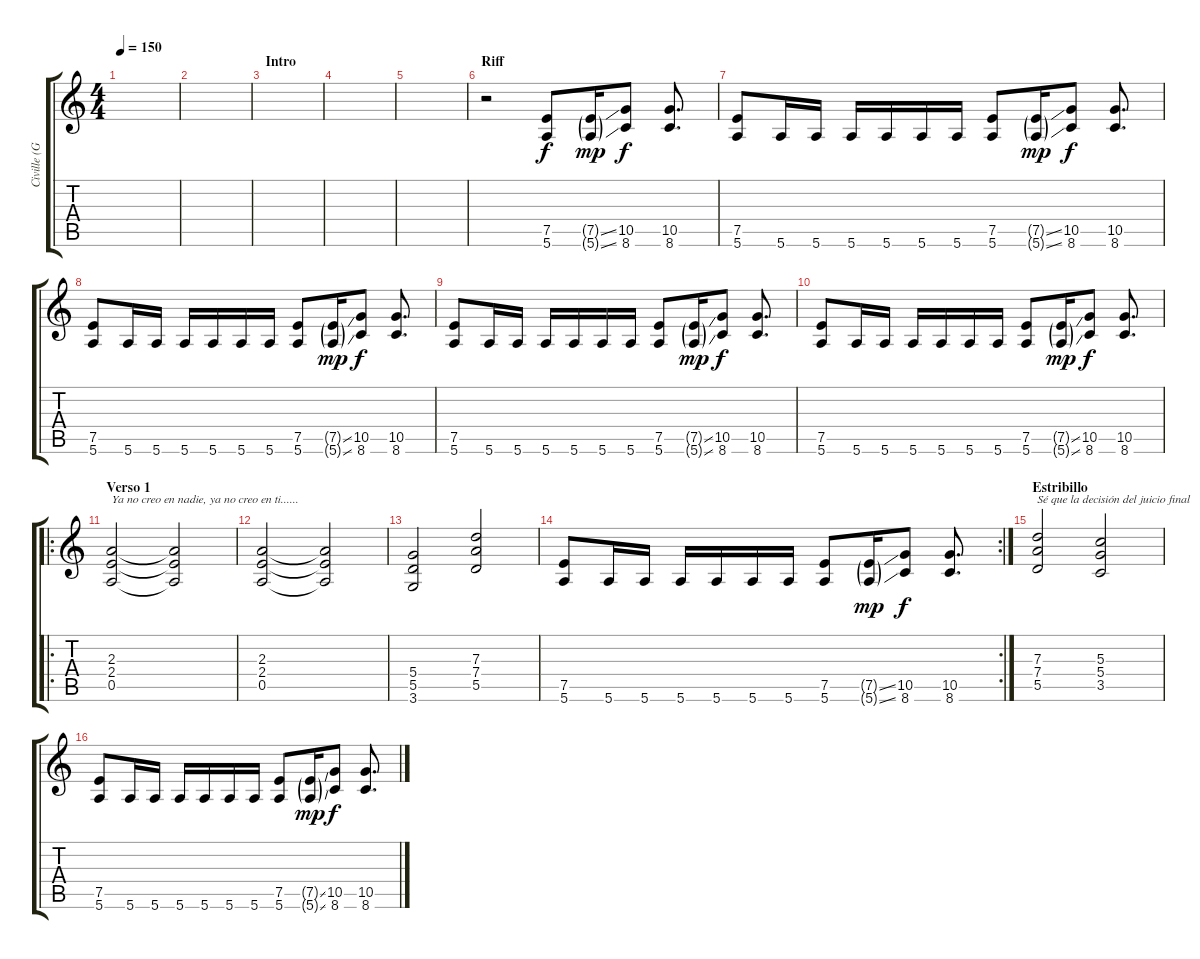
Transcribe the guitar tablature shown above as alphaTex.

\track ("Civille (Guitarra)" "Civille (G") {instrument overdrivenguitar}
\staff {score tabs}
\tuning (E4 B3 G3 D3 A2 E2) {hide}
\ts (4 4)
\tempo 150
\clef g2
\ks c
|
|
\section ("" "Intro")
|
|
|
\section ("" "Riff")
r.2 (7.5 5.6).8 (7.5{ss g} 5.6{ss g}).16{dy mp} (10.5 8.6).8{dy f} (10.5 8.6).8{d} |
(7.5 5.6).8 5.6.16 5.6.16 5.6.16 5.6.16 5.6.16 5.6.16 (7.5 5.6).8 (7.5{ss g} 5.6{ss g}).16{dy mp} (10.5 8.6).8{dy f} (10.5 8.6).8{d} |
(7.5 5.6).8 5.6.16 5.6.16 5.6.16 5.6.16 5.6.16 5.6.16 (7.5 5.6).8 (7.5{ss g} 5.6{ss g}).16{dy mp} (10.5 8.6).8{dy f} (10.5 8.6).8{d} |
(7.5 5.6).8 5.6.16 5.6.16 5.6.16 5.6.16 5.6.16 5.6.16 (7.5 5.6).8 (7.5{ss g} 5.6{ss g}).16{dy mp} (10.5 8.6).8{dy f} (10.5 8.6).8{d} |
(7.5 5.6).8 5.6.16 5.6.16 5.6.16 5.6.16 5.6.16 5.6.16 (7.5 5.6).8 (7.5{ss g} 5.6{ss g}).16{dy mp} (10.5 8.6).8{dy f} (10.5 8.6).8{d} |
\ro
\section ("" "Verso 1")
(2.3 2.4 0.5).2{txt "Ya no creo en nadie, ya no creo en ti......"} (2.3{t} 2.4{t} 0.5{t}).2 |
(2.3 2.4 0.5).2 (2.3{t} 2.4{t} 0.5{t}).2 |
(5.4 5.5 3.6).2 (7.3 7.4 5.5).2 |
\rc 2
(7.5 5.6).8 5.6.16 5.6.16 5.6.16 5.6.16 5.6.16 5.6.16 (7.5 5.6).8 (7.5{ss g} 5.6{ss g}).16{dy mp} (10.5 8.6).8{dy f} (10.5 8.6).8{d} |
\section ("" "Estribillo")
(7.3 7.4 5.5).2{txt "Sé que la decisión del juicio final"} (5.3 5.4 3.5).2 |
(7.5 5.6).8 5.6.16 5.6.16 5.6.16 5.6.16 5.6.16 5.6.16 (7.5 5.6).8 (7.5{ss g} 5.6{ss g}).16{dy mp} (10.5 8.6).8{dy f} (10.5 8.6).8{d}
